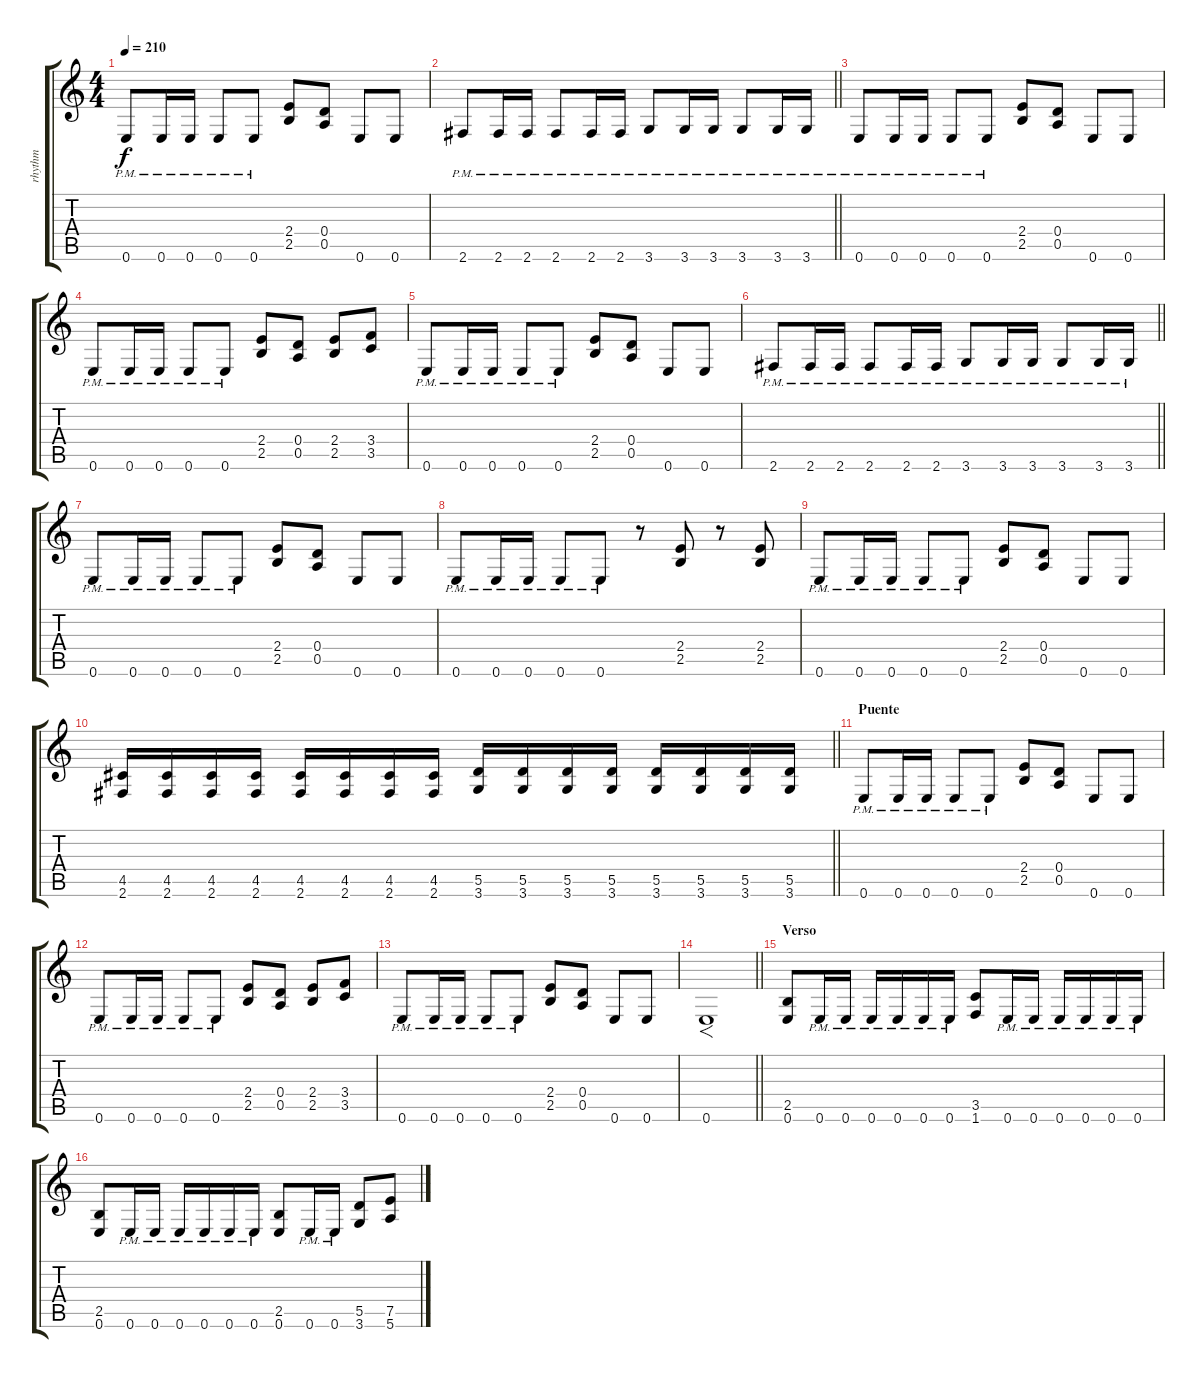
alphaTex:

\track ("rhythm" "rhythm") {instrument distortionguitar}
\staff {score tabs}
\tuning (E4 B3 G3 D3 A2 E2) {hide}
\ts (4 4)
\tempo 210
\clef g2
\ks c
0.6{pm}.8{dy f} 0.6{pm}.16 0.6{pm}.16 0.6{pm}.8 0.6{pm}.8 (2.4 2.5).8 (0.4 0.5).8 0.6.8 0.6.8 |
\barLineRight lightlight
2.6{pm}.8 2.6{pm}.16 2.6{pm}.16 2.6{pm}.8 2.6{pm}.16 2.6{pm}.16 3.6{pm}.8 3.6{pm}.16 3.6{pm}.16 3.6{pm}.8 3.6{pm}.16 3.6{pm}.16 |
0.6{pm}.8 0.6{pm}.16 0.6{pm}.16 0.6{pm}.8 0.6{pm}.8 (2.4 2.5).8 (0.4 0.5).8 0.6.8 0.6.8 |
0.6{pm}.8 0.6{pm}.16 0.6{pm}.16 0.6{pm}.8 0.6{pm}.8 (2.4 2.5).8 (0.4 0.5).8 (2.4 2.5).8 (3.4 3.5).8 |
0.6{pm}.8 0.6{pm}.16 0.6{pm}.16 0.6{pm}.8 0.6{pm}.8 (2.4 2.5).8 (0.4 0.5).8 0.6.8 0.6.8 |
\barLineRight lightlight
2.6{pm}.8 2.6{pm}.16 2.6{pm}.16 2.6{pm}.8 2.6{pm}.16 2.6{pm}.16 3.6{pm}.8 3.6{pm}.16 3.6{pm}.16 3.6{pm}.8 3.6{pm}.16 3.6{pm}.16 |
0.6{pm}.8 0.6{pm}.16 0.6{pm}.16 0.6{pm}.8 0.6{pm}.8 (2.4 2.5).8 (0.4 0.5).8 0.6.8 0.6.8 |
0.6{pm}.8 0.6{pm}.16 0.6{pm}.16 0.6{pm}.8 0.6{pm}.8 r.8 (2.4 2.5).8 r.8 (2.4 2.5).8 |
0.6{pm}.8 0.6{pm}.16 0.6{pm}.16 0.6{pm}.8 0.6{pm}.8 (2.4 2.5).8 (0.4 0.5).8 0.6.8 0.6.8 |
\barLineRight lightlight
(4.5 2.6).16 (4.5 2.6).16 (4.5 2.6).16 (4.5 2.6).16 (4.5 2.6).16 (4.5 2.6).16 (4.5 2.6).16 (4.5 2.6).16 (5.5 3.6).16 (5.5 3.6).16 (5.5 3.6).16 (5.5 3.6).16 (5.5 3.6).16 (5.5 3.6).16 (5.5 3.6).16 (5.5 3.6).16 |
\section ("" "Puente")
0.6{pm}.8 0.6{pm}.16 0.6{pm}.16 0.6{pm}.8 0.6{pm}.8 (2.4 2.5).8 (0.4 0.5).8 0.6.8 0.6.8 |
0.6{pm}.8 0.6{pm}.16 0.6{pm}.16 0.6{pm}.8 0.6{pm}.8 (2.4 2.5).8 (0.4 0.5).8 (2.4 2.5).8 (3.4 3.5).8 |
0.6{pm}.8 0.6{pm}.16 0.6{pm}.16 0.6{pm}.8 0.6{pm}.8 (2.4 2.5).8 (0.4 0.5).8 0.6.8 0.6.8 |
\barLineRight lightlight
0.6.1{f} |
\section ("" "Verso")
(2.5 0.6).8 0.6{pm}.16 0.6{pm}.16 0.6{pm}.16 0.6{pm}.16 0.6{pm}.16 0.6{pm}.16 (3.5 1.6).8 0.6{pm}.16 0.6{pm}.16 0.6{pm}.16 0.6{pm}.16 0.6{pm}.16 0.6{pm}.16 |
(2.5 0.6).8 0.6{pm}.16 0.6{pm}.16 0.6{pm}.16 0.6{pm}.16 0.6{pm}.16 0.6{pm}.16 (2.5 0.6).8 0.6{pm}.16 0.6{pm}.16 (5.5 3.6).8 (7.5 5.6).8
